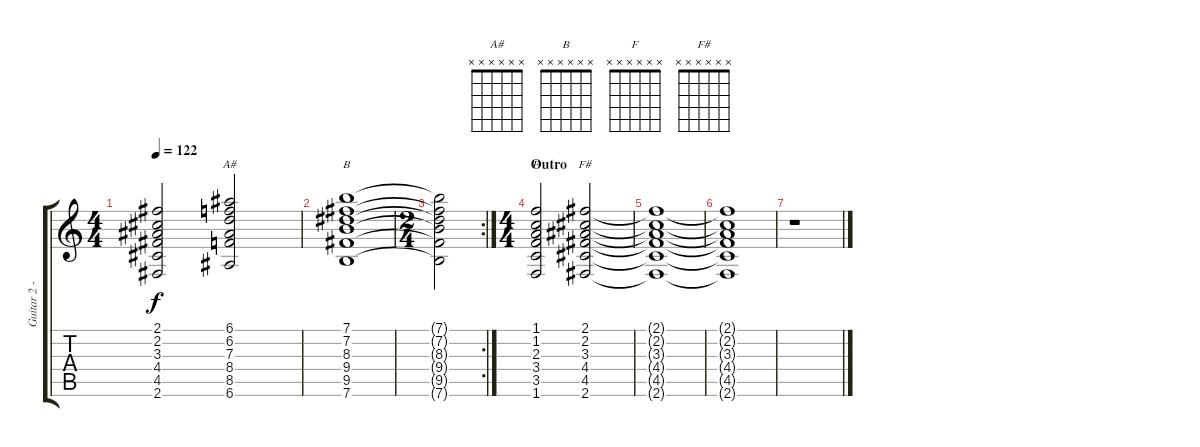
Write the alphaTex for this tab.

\track ("Guitar 2 - lead" "Guitar 2 -") {instrument distortionguitar}
\staff {score tabs}
\tuning (E4 B3 G3 D3 A2 E2) {hide}
\chord ("A#" x x x x x x) {firstfret 0}
\chord ("B" x x x x x x) {firstfret 0}
\chord ("F" x x x x x x) {firstfret 0}
\chord ("F#" x x x x x x) {firstfret 0}
\ts (4 4)
\tempo 122
\clef g2
\ks c
(2.1{t} 2.2{t} 3.3{t} 4.4{t} 4.5{t} 2.6{t}).2{dy f} (6.1 6.2 7.3 8.4 8.5 6.6).2{ch "A#"} |
(7.1 7.2 8.3 9.4 9.5 7.6).1{ch "B"} |
\rc 2
\ts (2 4)
(7.1{t} 7.2{t} 8.3{t} 9.4{t} 9.5{t} 7.6{t}).2 |
\ts (4 4)
\section ("" "Outro")
(1.1 1.2 2.3 3.4 3.5 1.6).2{ch "F"} (2.1 2.2 3.3 4.4 4.5 2.6).2{ch "F#"} |
(2.1{t} 2.2{t} 3.3{t} 4.4{t} 4.5{t} 2.6{t}).1{volume 0} |
(2.1{t} 2.2{t} 3.3{t} 4.4{t} 4.5{t} 2.6{t}).1 |
r.1
